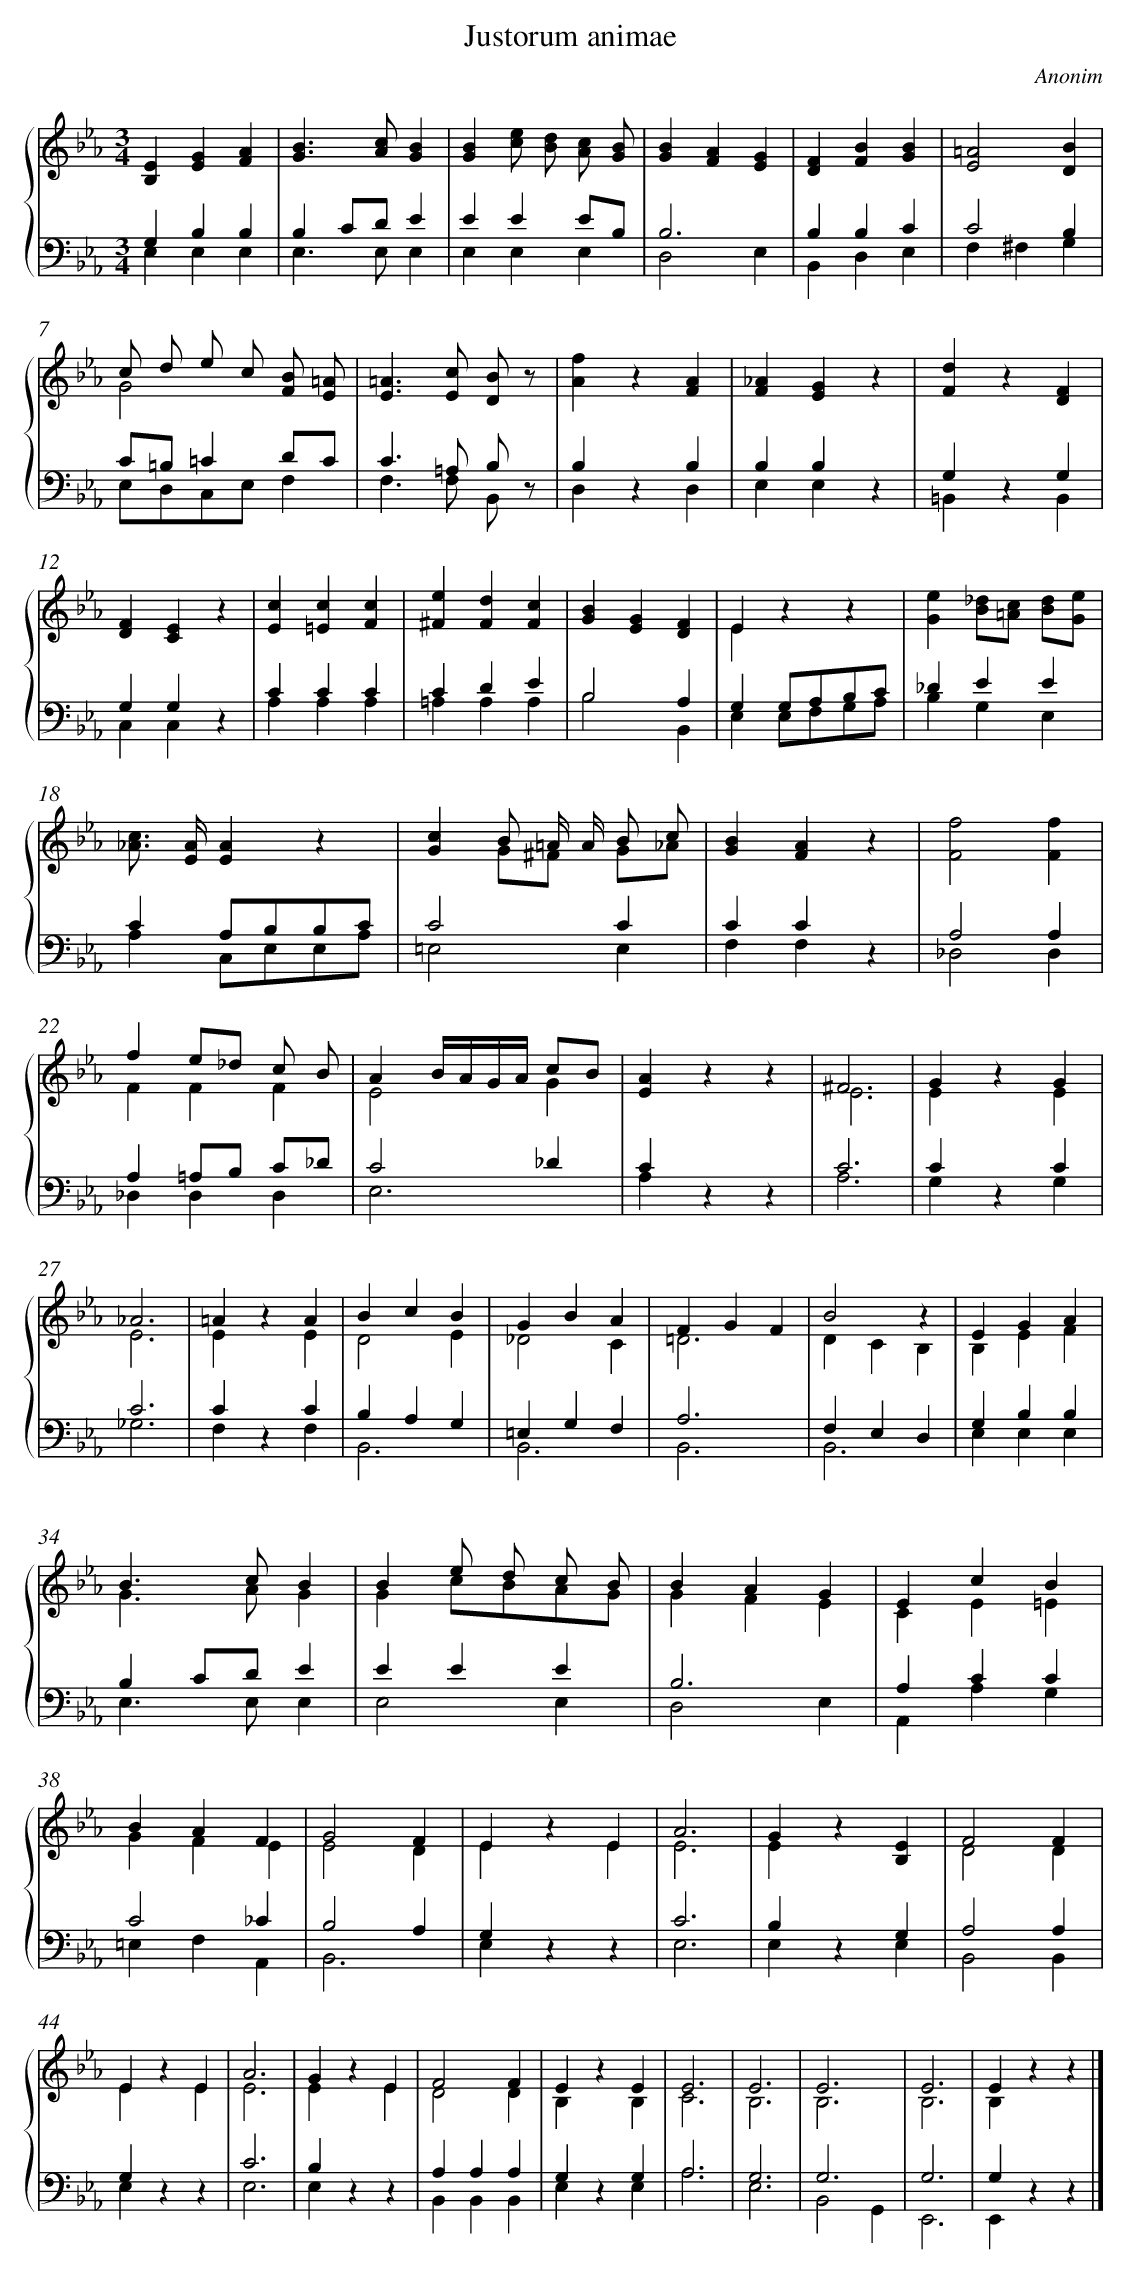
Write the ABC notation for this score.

X:1
T: Justorum animae
C: Anonim
L: 1/4
M: 3/4
%%staves {1 2}
V: 1 clef=treble
V: 2 clef=bass
K: Eb
[V:1] [EB,][GE][AF] |
[V:2] G,B,B, & E,E,E, |
[V:1] [BG]>[cA][BG] |
[V:2] B,C/D/E & E,>E,E, |
[V:1] [BG][e/c/] [d/B/] [c/A/] [B/G/] |
[V:2] EEE/B,/ & E,E,E, |
[V:1] [BG][AF][GE] |
[V:2] B,3 & D,2E, |
[V:1] [FD][BF][BG] |
[V:2] B,B,C & B,,D,E, |
[V:1] [=A2E2][BD] |
[V:2] C2B, & F,^F,G, |
[V:1] c/ d/ e/ c/ [B/F/] [=A/E/] & G2x |
[V:2] C/=B,/=CD/C/ & E,/D,/C,/E,/F, |
[V:1] [=AE]>[cE] [B/D/] z/ & x3 |
[V:2] C>=A, B,/ z/ & F,>F, B,,/ z/ |
[V:1] [fA]z[AF] |
[V:2] B,zB, & D,zD, |
[V:1] [_AF][GE]z |
[V:2] B,B,z & E,E,x |
[V:1] [dF]z[FD] |
[V:2] G,zG, & =B,,zB,, |
[V:1] [FD][EC]z |
[V:2] G,G,z & C,C,x |
[V:1] [cE][c=E][cF] |
[V:2] CCC & A,A,A, |
[V:1] [e^F][dF][cF] |
[V:2] CDE & =A,A,A, |
[V:1] [BG][GE][FD] |
[V:2] B,2A, & B,2B,, |
[V:1] Ezz & Exx |
[V:2] G,G,/A,/B,/C/ & E,E,/F,/G,/A,/ |
[V:1] [eG][_d/B/][c/=A/] [d/B/][e/G/] |
[V:2] _DEE & B,G,E, |
[V:1] [c/_A/]> [A/E/][AE]z |
[V:2] CA,/B,/B,/C/ & A,C,/E,/E,/A,/ |
[V:1] [cG]B/ =A// A// B/ c/ & xG/^F/ G/_A/ |
[V:2] C2C & =E,2E, |
[V:1] [BG][AF]z |
[V:2] CCz & F,F,x |
[V:1] [f2F2][fF] |
[V:2] A,2A, & _D,2D, |
[V:1] fe/_d/ c/ B/ & FFF |
[V:2] A,=A,/B,/ C/_D/ & _D,D,D, |
[V:1] AB//A//G//A// c/B/ & E2G |
[V:2] C2_D & E,3 |
[V:1] [AE]zz |
[V:2] Czz & A,xx |
[V:1] ^F3 & E3 |
[V:2] C3 & A,3 |
[V:1] GzG & ExE |
[V:2] CzC & G,xG, |
[V:1] _A3 & E3 |
[V:2] C3 & _G,3 |
[V:1] =AzA & EzE |
[V:2] CzC & F,xF, |
[V:1] BcB & D2E |
[V:2] B,A,G, & B,,3 |
[V:1] GBA & _D2C |
[V:2] =E,G,F, & B,,3 |
[V:1] FGF & =D3 |
[V:2] A,3 & B,,3 |
[V:1] B2z & DCB, |
[V:2] F,E,D, & B,,3 |
[V:1] EGA & B,EF |
[V:2] G,B,B, & E,E,E, |
[V:1] B>cB & G>AG |
[V:2] B,C/D/E & E,>E,E, |
[V:1] Be/ d/ c/ B/ & Gc/B/A/G/ |
[V:2] EEE & E,2E, |
[V:1] BAG & GFE |
[V:2] B,3 & D,2E, |
[V:1] EcB & CE=E |
[V:2] A,CC & A,,A,G, |
[V:1] BAF & GFE |
[V:2] C2_C & =E,F,A,, |
[V:1] G2F & E2D |
[V:2] B,2A, & B,,3 |
[V:1] EzE & ExE |
[V:2] G,zz & E,xx |
[V:1] A3 & E3 |
[V:2] C3 & E,3 |
[V:1] Gz[EB,] & Exx |
[V:2] B,zG, & E,zE, |
[V:1] F2F & D2D |
[V:2] A,2A, & B,,2B,, |
[V:1] EzE & ExE |
[V:2] G,zz & E,xx |
[V:1] A3 & E3 |
[V:2] C3 & E,3 |
[V:1] GzE & ExE |
[V:2] B,zz & E,xx |
[V:1] F2F & D2D |
[V:2] A,A,A, & B,,B,,B,, |
[V:1] EzE & B,xB, |
[V:2] G,zG, & E,xE, |
[V:1] E3 & C3 |
[V:2] A,3 & A,3 |
[V:1] E3 & B,3 |
[V:2] G,3 & E,3 |
[V:1] E3 & B,3 |
[V:2] G,3 & B,,2G,, |
[V:1] E3 & B,3 |
[V:2] G,3 & E,,3 |
[V:1] Ezz & B,xx |]
[V:2] G,zz & E,,xx |]
